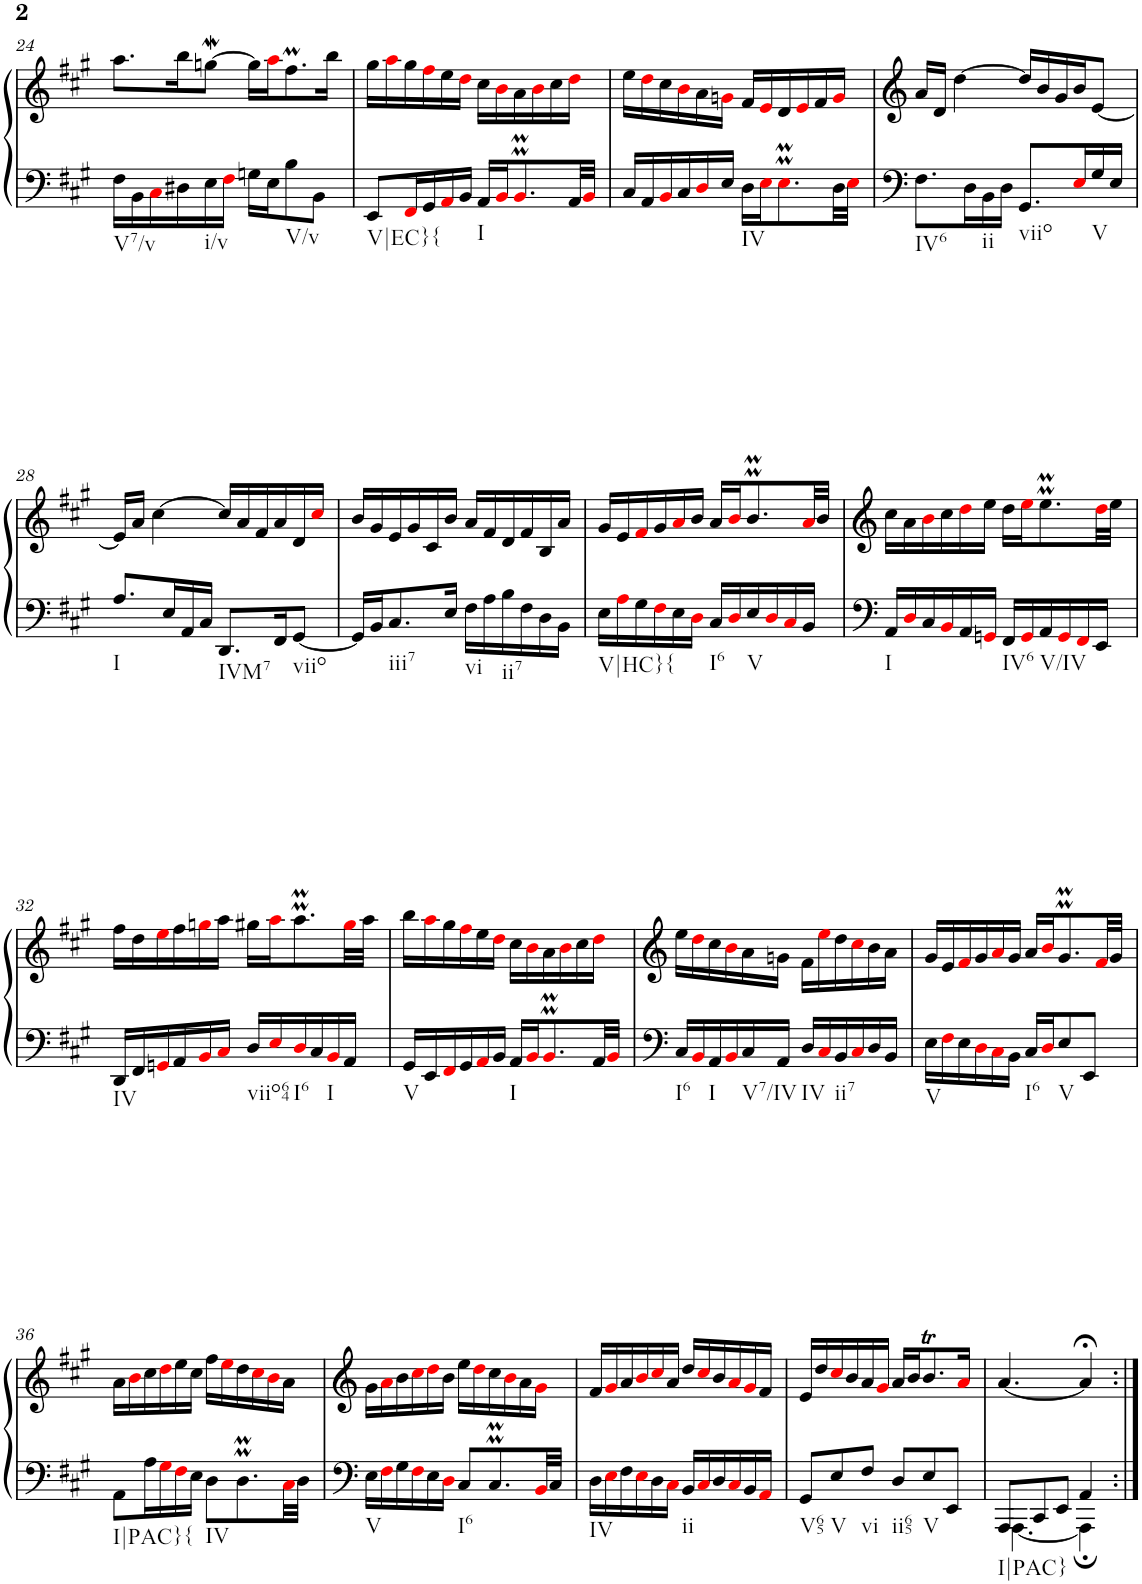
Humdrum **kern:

**kern	**kern
*part1	*part1
*staff2	*staff1
*I"Piano	*
*I'Pno.	*
!!LO:PB:g=z
*clefG2	*clefG2
*k[f#c#g#]	*k[f#c#g#]
*M6/8	*M6/8
=24	=24
!LO:TX:b:t=V7/v	!
16F#\LL	8.aa\L
16BB\	.
16C#i\	.
16D#X\	16bb\K
!LO:TX:b:t=i/v	!
16E\	[8ggnw\J
16F#i\JJ	.
16Gn\LL	16gg\LL]
16E\J	16aai\J
!LO:TX:b:t=V/v	!
8B\	8.ff#M\
8BB\J	.
.	16bb\Jk
=25	=25
!LO:TX:b:t=V|EC}{	!
8EE/L	16gg#\LL
.	16aai\
16FF#i/L	16gg#\
16GG#/	16ff#i\
16AAi/	16ee\
16BB/JJ	16ddi\JJ
!LO:TX:b:t=I	!
16AA/LL	16cc#\LL
16BBi/J	16bi\
8.BBMMi/	16a\
.	16bi\
.	16cc#\
32AA/LL	16ddi\JJ
32BBi/JJJ	.
=26	=26
16C#/LL	16ee\LL
16AA/	16ddi\
16BBi/	16cc#\
16C#/	16bi\
16Di/	16a\
16E/JJ	16gni\JJ
!LO:TX:b:t=IV	!
16D\LL	16f#/LL
16Ei\J	16ei/
8.EMMi\	16d/
.	16ei/
.	16f#/
32D\LL	16gi/JJ
32Ei\JJJ	.
=27	=27
!LO:TX:b:t=IV6	!
8.F#\L	16a/LL
.	16d/JJ
.	[4dd\
16D\L	.
!LO:TX:b:t=ii	!
16BB\	.
16D\JJ	.
!LO:TX:b:t=viio	!
8.GG#/L	16dd/LL]
.	16b/
.	16g#/
16Ei/L	16b/J
!LO:TX:b:t=V	!
16G#/	[8e/J
16E/JJ	.
!!LO:LB:g=z
=28	=28
!LO:TX:b:t=I	!
8.A/L	16e/LL]
.	16a/JJ
.	[4cc#\
16E/L	.
16AA/	.
16C#/JJ	.
!LO:TX:b:t=IVM7	!
8.DD/L	16cc#/LL]
.	16a/
.	16f#/
16FF#/K	16a/
!LO:TX:b:t=viio	!
[8GG#/J	16d/
.	16cc#i/JJ
=29	=29
16GG#/LL]	16b/LL
16BB/J	16g#/
!LO:TX:b:t=iii7	!
8.C#/	16e/
.	16g#/
.	16c#/
16E/Jk	16b/JJ
!LO:TX:b:t=vi	!
16F#\LL	16a/LL
16A\	16f#/
!LO:TX:b:t=ii7	!
16B\	16d/
16F#\	16f#/
16D\	16B/
16BB\JJ	16a/JJ
=30	=30
!LO:TX:b:t=V|HC}{	!
16E\LL	16g#/LL
16Ai\	16e/
16G#\	16f#i/
16F#i\	16g#/
16E\	16ai/
16Di\JJ	16b/JJ
!LO:TX:b:t=I6	!
16C#/LL	16a/LL
16Di/	16bi/J
!LO:TX:b:t=V	!
16E/	8.bMM/
16Di/	.
16C#i/	.
16BB/JJ	32ai/LL
.	32b/JJJ
=31	=31
!LO:TX:b:t=I	!
16AA/LL	16cc#\LL
16Di/	16a\
16C#/	16bi\
16BBi/	16cc#\
16AA/	16ddi\
16GGni/JJ	16ee\JJ
!LO:TX:b:t=IV6	!
16FF#/LL	16dd\LL
16GGi/	16eei\J
!LO:TX:b:t=V/IV	!
16AA/	8.eeMM\
16GGi/	.
16FF#i/	.
16EE/JJ	32ddi\LL
.	32ee\JJJ
!!LO:LB:g=z
=32	=32
!LO:TX:b:t=IV	!
16DD/LL	16ff#\LL
16FF#/	16dd\
16GGni/	16eei\
16AA/	16ff#\
16BBi/	16ggni\
16C#i/JJ	16aa\JJ
!LO:TX:b:t=viio64	!
16D/LL	16gg#X\LL
16Ei/	16aai\J
!LO:TX:b:t=I6	!
16Di/	8.aaMM\
16C#/	.
!LO:TX:b:t=I	!
16BBi/	.
16AA/JJ	32gg#i\LL
.	32aa\JJJ
=33	=33
!LO:TX:b:t=V	!
16GG#/LL	16bb\LL
16EE/	16aai\
16FF#i/	16gg#\
16GG#/	16ff#i\
16AAi/	16ee\
16BB/JJ	16ddi\JJ
!LO:TX:b:t=I	!
16AA/LL	16cc#\LL
16BBi/J	16bi\
8.BBMMi/	16a\
.	16bi\
.	16cc#\
32AA/LL	16ddi\JJ
32BBi/JJJ	.
=34	=34
!LO:TX:b:t=I6	!
16C#/LL	16ee\LL
16BBi/	16ddi\
!LO:TX:b:t=I	!
16AA/	16cc#\
16BBi/	16bi\
!LO:TX:b:t=V7/IV	!
16C#/	16a\
16AA/JJ	16gn\JJ
!LO:TX:b:t=IV	!
16D/LL	16f#\LL
16C#i/	16eei\
!LO:TX:b:t=ii7	!
16BB/	16dd\
16C#i/	16cc#i\
16D/	16b\
16BB/JJ	16a\JJ
=35	=35
!LO:TX:b:t=V	!
16E\LL	16g#/LL
16F#i\	16e/
16E\	16f#i/
16Di\	16g#/
16C#i\	16ai/
16BB\JJ	16g#/JJ
!LO:TX:b:t=I6	!
16C#/LL	16a/LL
16Di/J	16bi/J
!LO:TX:b:t=V	!
8E/	8.g#mm/
8EE/J	.
.	32f#i/LL
.	32g#/JJJ
!!LO:LB:g=z
=36	=36
!LO:TX:b:t=I|PAC}{	!
8AA\L	16a\LL
.	16bi\
16A\L	16cc#\
16G#i\	16ddi\
16F#i\	16ee\
16E\JJ	16cc#\JJ
!LO:TX:b:t=IV	!
8D\L	16ff#\LL
.	16eei\
8.DMM\	16dd\
.	16cc#i\
.	16bi\
32C#i\LL	16a\JJ
32D\JJJ	.
=37	=37
!LO:TX:b:t=V	!
16E\LL	16g#\LL
16F#i\	16ai\
16G#\	16b\
16F#i\	16cc#i\
16E\	16ddi\
16Di\JJ	16b\JJ
!LO:TX:b:t=I6	!
8C#/L	16ee\LL
.	16ddi\
8.C#mm/	16cc#\
.	16bi\
.	16a\
32BBi/LL	16g#i\JJ
32C#/JJJ	.
=38	=38
!LO:TX:b:t=IV	!
16D\LL	16f#/LL
16Ei\	16g#i/
16F#\	16a/
16Ei\	16bi/
16D\	16cc#i/
16C#i\JJ	16a/JJ
!LO:TX:b:t=ii	!
16BB/LL	16dd/LL
16C#i/	16cc#i/
16D/	16b/
16C#i/	16ai/
16BB/	16g#i/
16AAi/JJ	16f#/JJ
=39	=39
!LO:TX:b:t=V65	!
8GG#/L	16e/LL
.	16dd/
!LO:TX:b:t=V	!
8E/	16cc#i/
.	16b/
!LO:TX:b:t=vi	!
8F#/J	16a/
.	16g#i/JJ
!LO:TX:b:t=ii65	!
8D/L	16a/LL
.	16b/J
!LO:TX:b:t=V	!
8E/	8.bT/
8EE/J	.
.	16ai/Jk
=40	=40
*^	*
!LO:TX:b:t=I|PAC}	!	!
8AAA/L	[4.AAA\	[4.a/
8CC#/	.	.
8EE/J	.	.
4AA;/	4AAA\]	4a;</]
*v	*v	*
=:|!	=:|!
*-	*-
